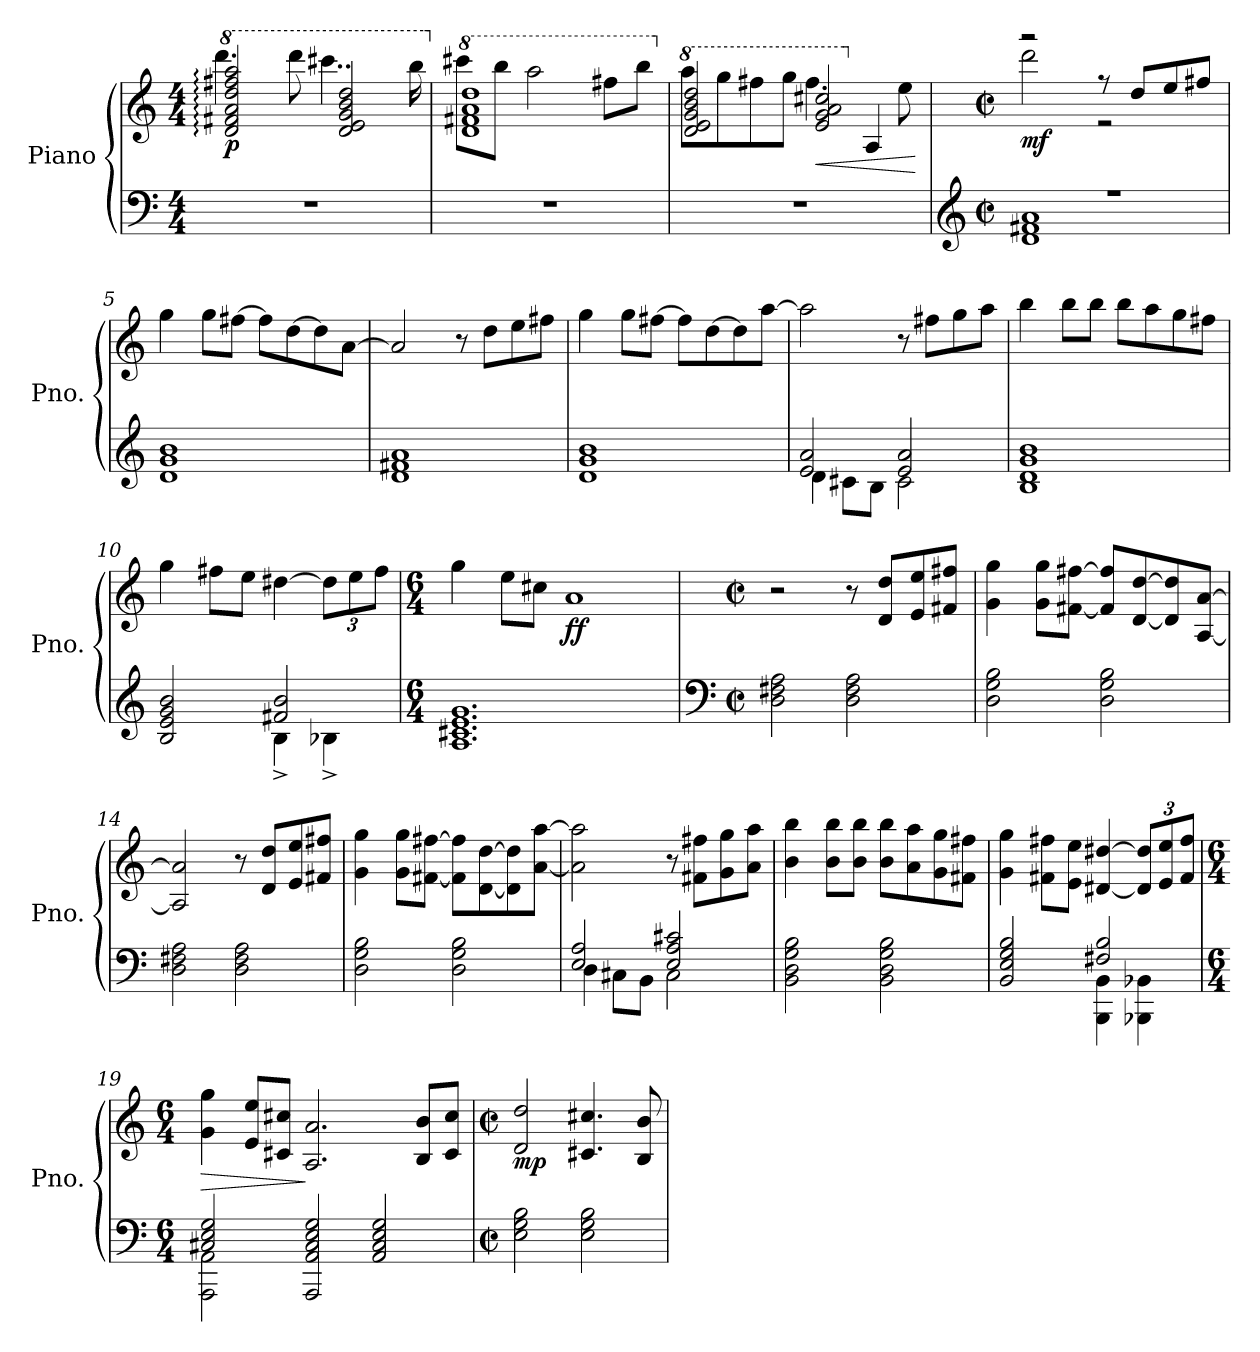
**kern	**kern	**dynam
*part1	*part1	*part1
*staff2	*staff1	*staff1/2
*I"Piano	*	*
*I'Pno.	*	*
*clefF4	*clefG2	*
*k[]	*k[]	*
*M4/4	*M4/4	*
*MM50	*MM50	*
*	*8va	*
=1	=1	=1
*	*^	*
!	!	!	!LO:DY:b
1r	2dd/: 2ff#X/: 2aa/: 2ddd/: 2fff#X/: 2aaa/:	4.dddd\	p
.	.	8dddd\	.
.	2dd/ 2ee/ 2gg/ 2bb/ 2ddd/	4..cccc#X\	.
.	.	16bbb\	.
=2	=2	=2	=2
*	*X8va	*	*
*	*8va	*	*
1r	1dd 1ff#X 1aa 1ddd	8cccc#X\L	.
.	.	8bbb\J	.
.	.	2aaa\	.
.	.	8fff#X\L	.
.	.	8bbb\J	.
*	*v	*v	*
=3	=3	=3
*	*X8va	*
*	*8va	*
*	*^	*
*	*	*^	*
1r	2dd/ 2ee/ 2gg/ 2bb/ 2ddd/	8aaa\L	2.ryy	.
.	.	8ggg\	.	.
.	.	8fff#X\	.	.
.	.	8ggg\J	.	.
!	!	!	!	!LO:HP:b
.	2ee/ 2gg/ 2aa/ 2ccc#X/	4.fff#\	.	<
.	.	.	4a/	.
.	.	8eee\	.	.
*	*v	*v	*v	*
.	.	[
=4	=4	=4
*clefG2	*	*
*M2/2	*M2/2	*
*met(c|)	*met(c|)	*
*^	*	*
*	*	*X8va	*
*v	*v	*	*
*	*MM114	*
*^	*^	*
!	!	!	!	!LO:DY:b
1r	1d 1f#X 1a	2r	2ddd\	mf
.	.	8r	2r	.
.	.	8dd/L	.	.
.	.	8ee/	.	.
.	.	8ff#X/J	.	.
*v	*v	*	*	*
*	*v	*v	*
!!LO:LB:g=z
=5	=5	=5
1d 1g 1b	4gg\	.
.	8gg\L	.
.	[8ff#X\J	.
.	8ff#\L]	.
.	[8dd\	.
.	8dd\]	.
.	[8a\J	.
=6	=6	=6
1d 1f#X 1a	2a/]	.
.	8r	.
.	8dd\L	.
.	8ee\	.
.	8ff#X\J	.
=7	=7	=7
1d 1g 1b	4gg\	.
.	8gg\L	.
.	[8ff#X\J	.
.	8ff#\L]	.
.	[8dd\	.
.	8dd\]	.
.	[8aa\J	.
=8	=8	=8
*^	*	*
2e/ 2a/	4d\	2aa\]	.
.	8c#X\L	.	.
.	8B\J	.	.
2e/ 2a/	2c#\	8r	.
.	.	8ff#X\L	.
.	.	8gg\	.
.	.	8aa\J	.
*v	*v	*	*
=9	=9	=9
1B 1d 1g 1b	4bb\	.
.	8bb\L	.
.	8bb\J	.
.	8bb\L	.
.	8aa\	.
.	8gg\	.
.	8ff#X\J	.
!!LO:LB:g=z
=10	=10	=10
*^	*	*
2B/ 2e/ 2g/ 2b/	2ryy	4gg\	.
.	.	8ff#X\L	.
.	.	8ee\J	.
2f#X/ 2b/	4B^\	[4dd#X\	.
*	*	*Xbrackettup	*
.	4B-X^\	12dd#\L]	.
.	.	12ee\	.
.	.	12ff#\J	.
*v	*v	*	*
=11	=11	=11
*M6/4	*M6/4	*
1.A 1.c#X 1.e 1.g	4gg\	.
.	8ee\L	.
.	8cc#X\J	.
!	!	!LO:DY:b
.	1a	ff
=12	=12	=12
*clefF4	*	*
*M2/2	*M2/2	*
*met(c|)	*met(c|)	*
2D\ 2F#X\ 2A\	2r	.
2D\ 2F#\ 2A\	8r	.
.	8d/ 8dd/L	.
.	8e/ 8ee/	.
.	8f#X/ 8ff#X/J	.
=13	=13	=13
2D\ 2G\ 2B\	4g\ 4gg\	.
.	8g\ 8gg\L	.
.	[8f#X\ [8ff#X\J	.
2D\ 2G\ 2B\	8f#/] 8ff#/]L	.
.	[8d/ [8dd/	.
.	8d/] 8dd/]	.
.	[8A/ [8a/J	.
=14	=14	=14
2D\ 2F#X\ 2A\	2A/] 2a/]	.
2D\ 2F#\ 2A\	8r	.
.	8d/ 8dd/L	.
.	8e/ 8ee/	.
.	8f#X/ 8ff#X/J	.
!!LO:LB:g=z
=15	=15	=15
2D\ 2G\ 2B\	4g\ 4gg\	.
.	8g\ 8gg\L	.
.	[8f#X\ [8ff#X\J	.
2D\ 2G\ 2B\	8f#\] 8ff#\]L	.
.	[8d\ [8dd\	.
.	8d\] 8dd\]	.
.	[8a\ [8aa\J	.
=16	=16	=16
*^	*	*
2E/ 2A/	4D\	2a\] 2aa\]	.
.	8C#X\L	.	.
.	8BB\J	.	.
2E/ 2A/ 2c#X/	2C#\	8r	.
.	.	8f#X\ 8ff#X\L	.
.	.	8g\ 8gg\	.
.	.	8a\ 8aa\J	.
*v	*v	*	*
=17	=17	=17
2BB\ 2D\ 2G\ 2B\	4b\ 4bb\	.
.	8b\ 8bb\L	.
.	8b\ 8bb\J	.
2BB\ 2D\ 2G\ 2B\	8b\ 8bb\L	.
.	8a\ 8aa\	.
.	8g\ 8gg\	.
.	8f#X\ 8ff#X\J	.
=18	=18	=18
*^	*	*
2BB/ 2E/ 2G/ 2B/	2ryy	4g\ 4gg\	.
.	.	8f#X\ 8ff#X\L	.
.	.	8e\ 8ee\J	.
2F#X/ 2B/	4BBB\ 4BB\	[4d#X/ [4dd#X/	.
.	4BBB-X\ 4BB-X\	12d#/] 12dd#/]L	.
.	.	12e/ 12ee/	.
.	.	12f#/ 12ff#/J	.
!!LO:LB:g=z
=19	=19	=19	=19
*M6/4	*	*M6/4	*
!	!	!	!LO:HP:b
2C#X/ 2E/ 2G/	2AAA\ 2AA\	4g\ 4gg\	>
.	.	8e/ 8ee/L	.
.	.	8c#X/ 8cc#X/J	.
2AAA/ 2AA/ 2C#/ 2E/ 2G/	1ryy	2.A/ 2.a/	]
2AA/ 2C#/ 2E/ 2G/	.	.	.
.	.	8B/ 8b/L	.
.	.	8c#/ 8cc#/J	.
*v	*v	*	*
=20	=20	=20
*M2/2	*M2/2	*
*met(c|)	*met(c|)	*
!	!	!LO:DY:b
2E\ 2G\ 2B\	2d/ 2dd/	mp
2E\ 2G\ 2B\	4.c#X/ 4.cc#X/	.
.	8B/ 8b/	.
=	=	=
*-	*-	*-
